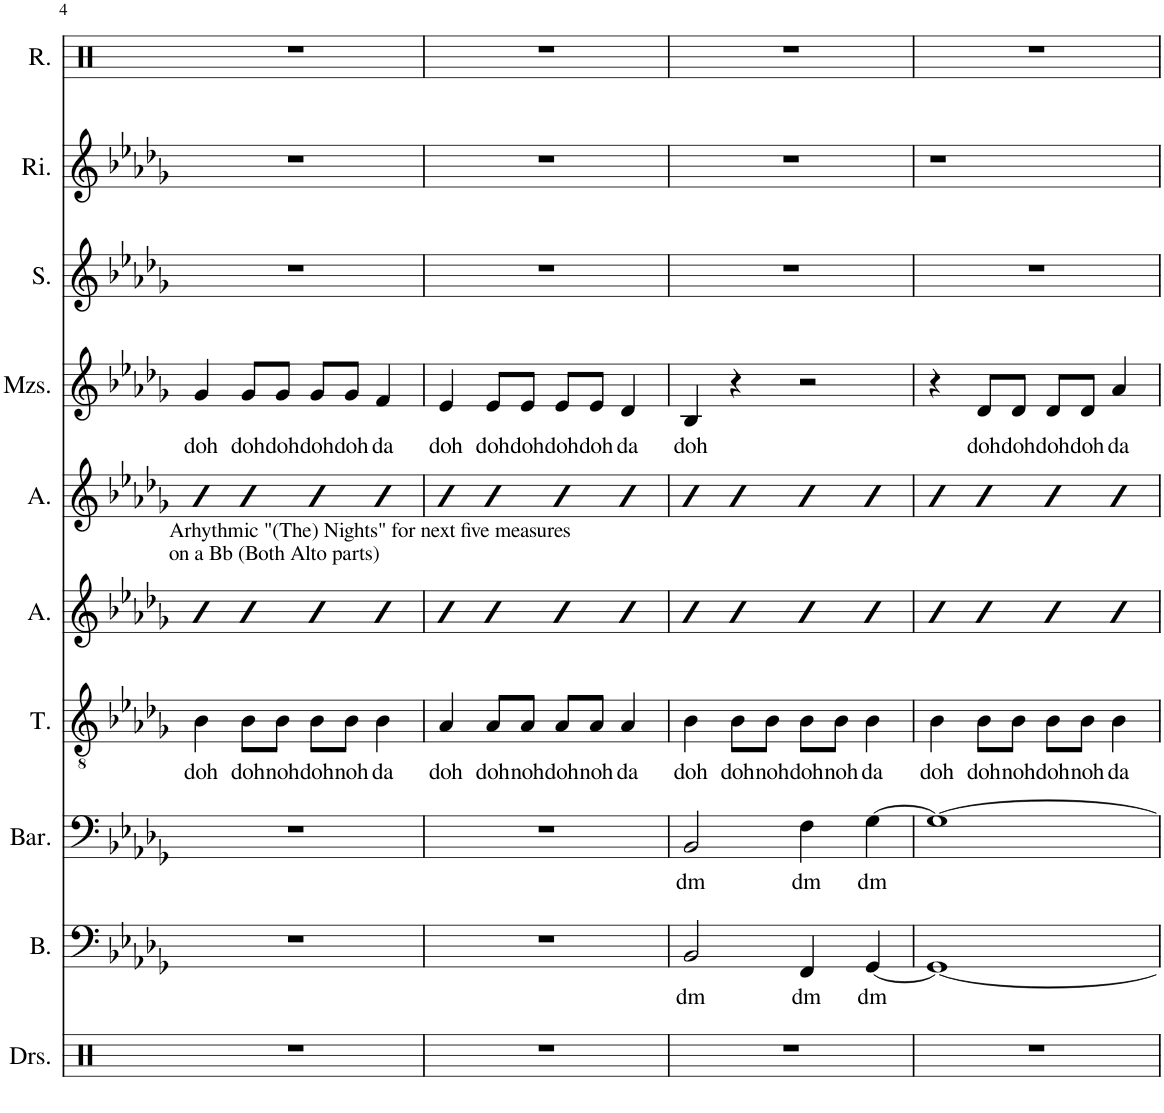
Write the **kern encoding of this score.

**kern	**kern	**text	**kern	**text	**kern	**text	**kern	**kern	**kern	**text	**kern	**kern	**kern
*part10	*part9	*part9	*part8	*part8	*part7	*part7	*part6	*part5	*part4	*part4	*part3	*part2	*part1
*staff10	*staff9	*staff9	*staff8	*staff8	*staff7	*staff7	*staff6	*staff5	*staff4	*staff4	*staff3	*staff2	*staff1
*I"Drumset	*I"Bass	*	*I"Baritone	*	*I"Tenor	*	*I"Alto	*I"Alto	*I"Mezzo-soprano	*	*I"Soprano	*I"Rihanna	*I"Rap
*I'Drs.	*I'B.	*	*I'Bar.	*	*I'T.	*	*I'A.	*I'A.	*I'Mzs.	*	*I'S.	*I'Ri.	*I'R.
!!LO:PB:g=z
*clefX	*clefF4	*	*clefF4	*	*clefGv2	*	*clefG2	*clefG2	*clefG2	*	*clefG2	*clefG2	*clefX
*k[]	*k[b-e-a-d-g-]	*	*k[b-e-a-d-g-]	*	*k[b-e-a-d-g-]	*	*k[b-e-a-d-g-]	*k[b-e-a-d-g-]	*k[b-e-a-d-g-]	*	*k[b-e-a-d-g-]	*k[b-e-a-d-g-]	*k[]
*M4/4	*M4/4	*	*M4/4	*	*M4/4	*	*M4/4	*M4/4	*M4/4	*	*M4/4	*M4/4	*M4/4
=4	=4	=4	=4	=4	=4	=4	=4	=4	=4	=4	=4	=4	=4
!	!	!	!	!	!	!	!LO:TX:a:t=Arhythmic "(The) Nights" for next five measures	!	!	!	!	!	!
!	!	!	!	!	!	!	!LO:TX:a:t=on a Bb (Both Alto parts)	!	!	!	!	!	!
!	!	!	!	!	!	!LO:LY:b	!	!	!	!LO:LY:b	!	!	!
1r	1r	.	1r	.	4B-\	doh	4b-	4b-	4g-/	doh	1r	1r	1r
!	!	!	!	!	!	!LO:LY:b	!	!	!	!LO:LY:b	!	!	!
.	.	.	.	.	8B-\L	doh	4b-	4b-	8g-/L	doh	.	.	.
!	!	!	!	!	!	!LO:LY:b	!	!	!	!LO:LY:b	!	!	!
.	.	.	.	.	8B-\J	noh	.	.	8g-/J	doh	.	.	.
!	!	!	!	!	!	!LO:LY:b	!	!	!	!LO:LY:b	!	!	!
.	.	.	.	.	8B-\L	doh	4b-	4b-	8g-/L	doh	.	.	.
!	!	!	!	!	!	!LO:LY:b	!	!	!	!LO:LY:b	!	!	!
.	.	.	.	.	8B-\J	noh	.	.	8g-/J	doh	.	.	.
!	!	!	!	!	!	!LO:LY:b	!	!	!	!LO:LY:b	!	!	!
.	.	.	.	.	4B-\	da	4b-	4b-	4f/	da	.	.	.
=5	=5	=5	=5	=5	=5	=5	=5	=5	=5	=5	=5	=5	=5
!	!	!	!	!	!	!LO:LY:b	!	!	!	!LO:LY:b	!	!	!
1r	1r	.	1r	.	4A-/	doh	4b-	4b-	4e-/	doh	1r	1r	1r
!	!	!	!	!	!	!LO:LY:b	!	!	!	!LO:LY:b	!	!	!
.	.	.	.	.	8A-/L	doh	4b-	4b-	8e-/L	doh	.	.	.
!	!	!	!	!	!	!LO:LY:b	!	!	!	!LO:LY:b	!	!	!
.	.	.	.	.	8A-/J	noh	.	.	8e-/J	doh	.	.	.
!	!	!	!	!	!	!LO:LY:b	!	!	!	!LO:LY:b	!	!	!
.	.	.	.	.	8A-/L	doh	4b-	4b-	8e-/L	doh	.	.	.
!	!	!	!	!	!	!LO:LY:b	!	!	!	!LO:LY:b	!	!	!
.	.	.	.	.	8A-/J	noh	.	.	8e-/J	doh	.	.	.
!	!	!	!	!	!	!LO:LY:b	!	!	!	!LO:LY:b	!	!	!
.	.	.	.	.	4A-/	da	4b-	4b-	4d-/	da	.	.	.
=6	=6	=6	=6	=6	=6	=6	=6	=6	=6	=6	=6	=6	=6
!	!	!LO:LY:b	!	!LO:LY:b	!	!LO:LY:b	!	!	!	!LO:LY:b	!	!	!
1r	2BB-/	dm	2BB-/	dm	4B-\	doh	4b-	4b-	4B-/	doh	1r	1r	1r
!	!	!	!	!	!	!LO:LY:b	!	!	!	!	!	!	!
.	.	.	.	.	8B-\L	doh	4b-	4b-	4r	.	.	.	.
!	!	!	!	!	!	!LO:LY:b	!	!	!	!	!	!	!
.	.	.	.	.	8B-\J	noh	.	.	.	.	.	.	.
!	!	!LO:LY:b	!	!LO:LY:b	!	!LO:LY:b	!	!	!	!	!	!	!
.	4FF/	dm	4F\	dm	8B-\L	doh	4b-	4b-	2r	.	.	.	.
!	!	!	!	!	!	!LO:LY:b	!	!	!	!	!	!	!
.	.	.	.	.	8B-\J	noh	.	.	.	.	.	.	.
!	!	!LO:LY:b	!	!LO:LY:b	!	!LO:LY:b	!	!	!	!	!	!	!
.	[4GG-/	dm	[4G-\	dm	4B-\	da	4b-	4b-	.	.	.	.	.
=7	=7	=7	=7	=7	=7	=7	=7	=7	=7	=7	=7	=7	=7
!	!	!	!	!	!	!LO:LY:b	!	!	!	!	!	!	!
1r	1GG-_	.	1G-_	.	4B-\	doh	4b-	4b-	4r	.	1r	1r	1r
!	!	!	!	!	!	!LO:LY:b	!	!	!	!LO:LY:b	!	!	!
.	.	.	.	.	8B-\L	doh	4b-	4b-	8d-/L	doh	.	.	.
!	!	!	!	!	!	!LO:LY:b	!	!	!	!LO:LY:b	!	!	!
.	.	.	.	.	8B-\J	noh	.	.	8d-/J	doh	.	.	.
!	!	!	!	!	!	!LO:LY:b	!	!	!	!LO:LY:b	!	!	!
.	.	.	.	.	8B-\L	doh	4b-	4b-	8d-/L	doh	.	.	.
!	!	!	!	!	!	!LO:LY:b	!	!	!	!LO:LY:b	!	!	!
.	.	.	.	.	8B-\J	noh	.	.	8d-/J	doh	.	.	.
!	!	!	!	!	!	!LO:LY:b	!	!	!	!LO:LY:b	!	!	!
.	.	.	.	.	4B-\	da	4b-	4b-	4a-/	da	.	.	.
=	=	=	=	=	=	=	=	=	=	=	=	=	=
*-	*-	*-	*-	*-	*-	*-	*-	*-	*-	*-	*-	*-	*-
